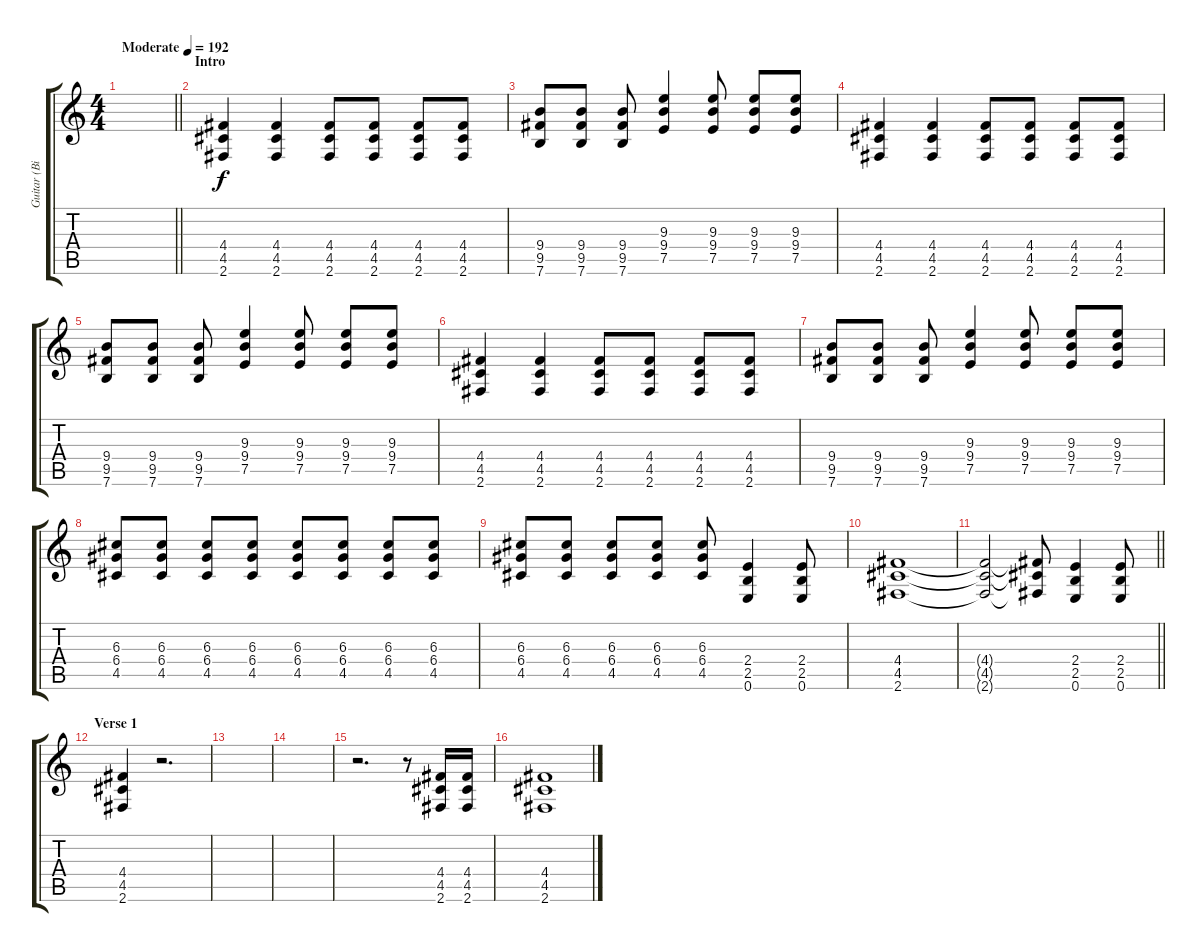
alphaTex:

\track ("Guitar (Billie Joe Armstrong)" "Guitar (Bi") {instrument distortionguitar}
\staff {score tabs}
\tuning (E4 B3 G3 D3 A2 E2) {hide}
\ts (4 4)
\tempo (192 "Moderate")
\clef g2
\barLineRight lightlight
\ks c
|
\section ("" "Intro")
(4.4 4.5 2.6).4 (4.4 4.5 2.6).4 (4.4 4.5 2.6).8 (4.4 4.5 2.6).8 (4.4 4.5 2.6).8 (4.4 4.5 2.6).8 |
(9.4 9.5 7.6).8 (9.4 9.5 7.6).8 (9.4 9.5 7.6).8 (9.3 9.4 7.5).4 (9.3 9.4 7.5).8 (9.3 9.4 7.5).8 (9.3 9.4 7.5).8 |
(4.4 4.5 2.6).4 (4.4 4.5 2.6).4 (4.4 4.5 2.6).8 (4.4 4.5 2.6).8 (4.4 4.5 2.6).8 (4.4 4.5 2.6).8 |
(9.4 9.5 7.6).8 (9.4 9.5 7.6).8 (9.4 9.5 7.6).8 (9.3 9.4 7.5).4 (9.3 9.4 7.5).8 (9.3 9.4 7.5).8 (9.3 9.4 7.5).8 |
(4.4 4.5 2.6).4 (4.4 4.5 2.6).4 (4.4 4.5 2.6).8 (4.4 4.5 2.6).8 (4.4 4.5 2.6).8 (4.4 4.5 2.6).8 |
(9.4 9.5 7.6).8 (9.4 9.5 7.6).8 (9.4 9.5 7.6).8 (9.3 9.4 7.5).4 (9.3 9.4 7.5).8 (9.3 9.4 7.5).8 (9.3 9.4 7.5).8 |
(6.3 6.4 4.5).8 (6.3 6.4 4.5).8 (6.3 6.4 4.5).8 (6.3 6.4 4.5).8 (6.3 6.4 4.5).8 (6.3 6.4 4.5).8 (6.3 6.4 4.5).8 (6.3 6.4 4.5).8 |
(6.3 6.4 4.5).8 (6.3 6.4 4.5).8 (6.3 6.4 4.5).8 (6.3 6.4 4.5).8 (6.3 6.4 4.5).8 (2.4 2.5 0.6).4 (2.4 2.5 0.6).8 |
(4.4 4.5 2.6).1 |
\barLineRight lightlight
(4.4{t} 4.5{t} 2.6{t}).2 (4.4{t} 4.5{t} 2.6{t}).8 (2.4 2.5 0.6).4 (2.4 2.5 0.6).8 |
\section ("" "Verse 1")
(4.4 4.5 2.6).4 r.2{d} |
|
|
r.2{d} r.8 (4.4 4.5 2.6).16 (4.4 4.5 2.6).16 |
(4.4 4.5 2.6).1
